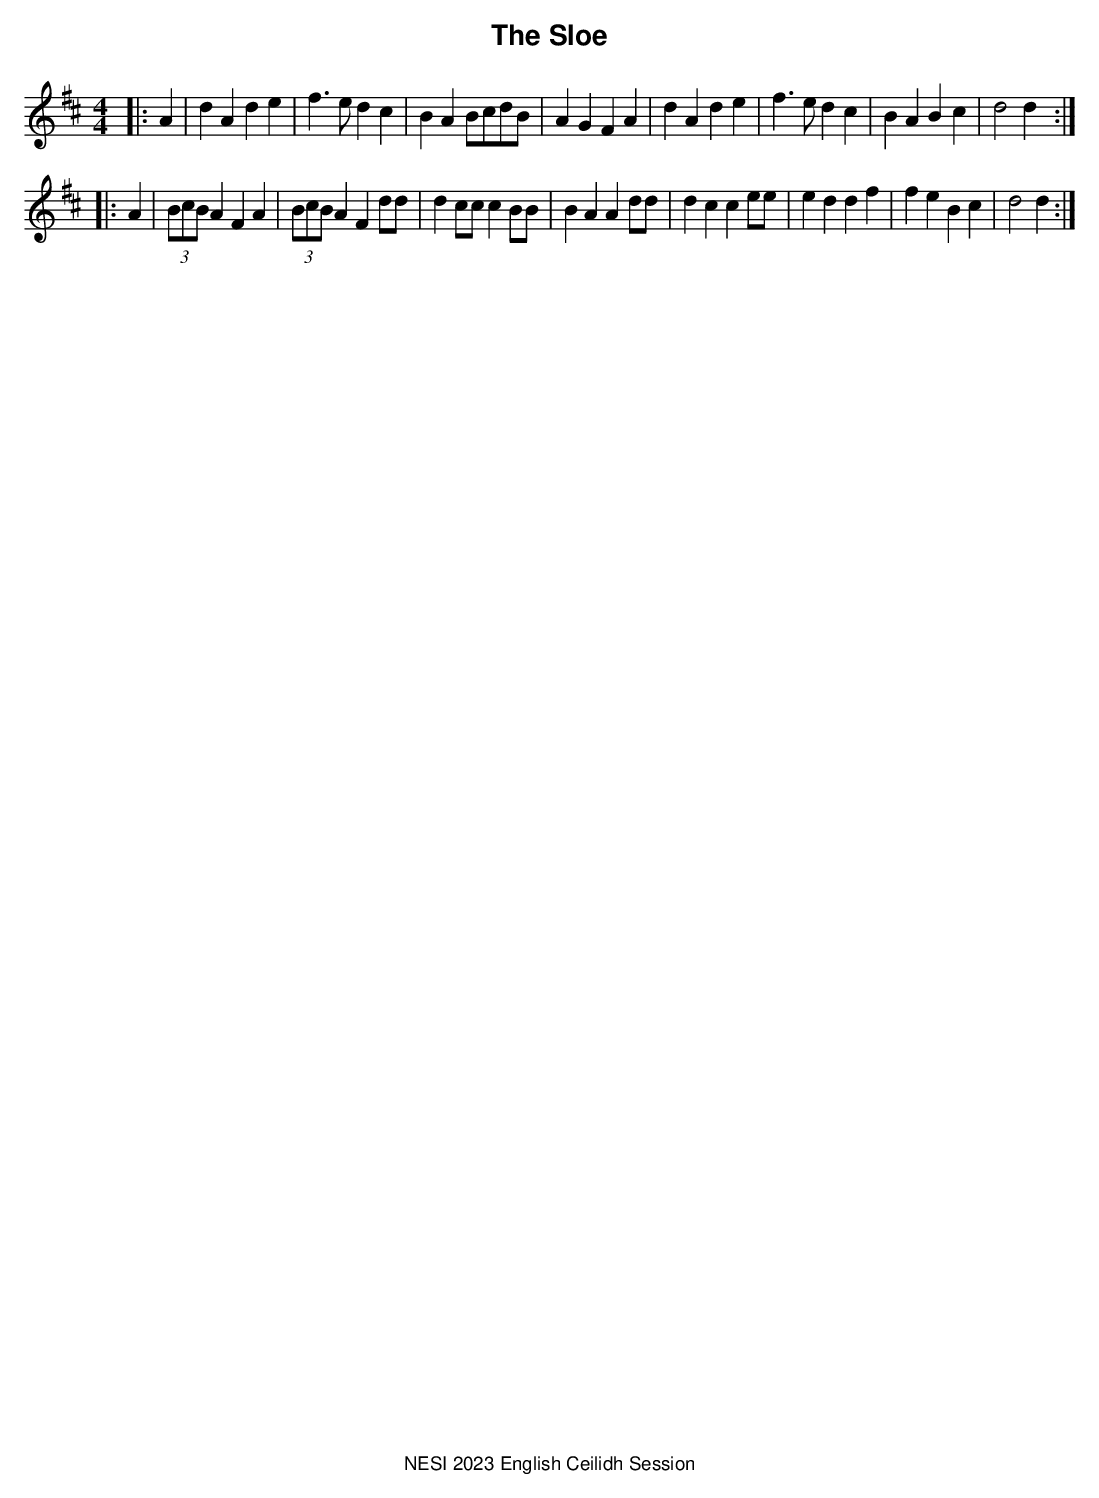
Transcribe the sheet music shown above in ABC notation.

X:1
T:Sloe, The
M:4/4
L:1/8
K:D
|:A2|d2A2d2e2|f3e d2c2|B2A2BcdB|A2G2F2A2|\
d2A2d2e2|f3e d2c2|B2A2B2c2|d4d2:|
|:A2| (3BcB A2F2A2| (3BcB A2F2dd|d2cc c2BB|B2A2A2dd|\
d2c2c2ee|e2d2d2f2|f2e2B2c2|d4d2:|
